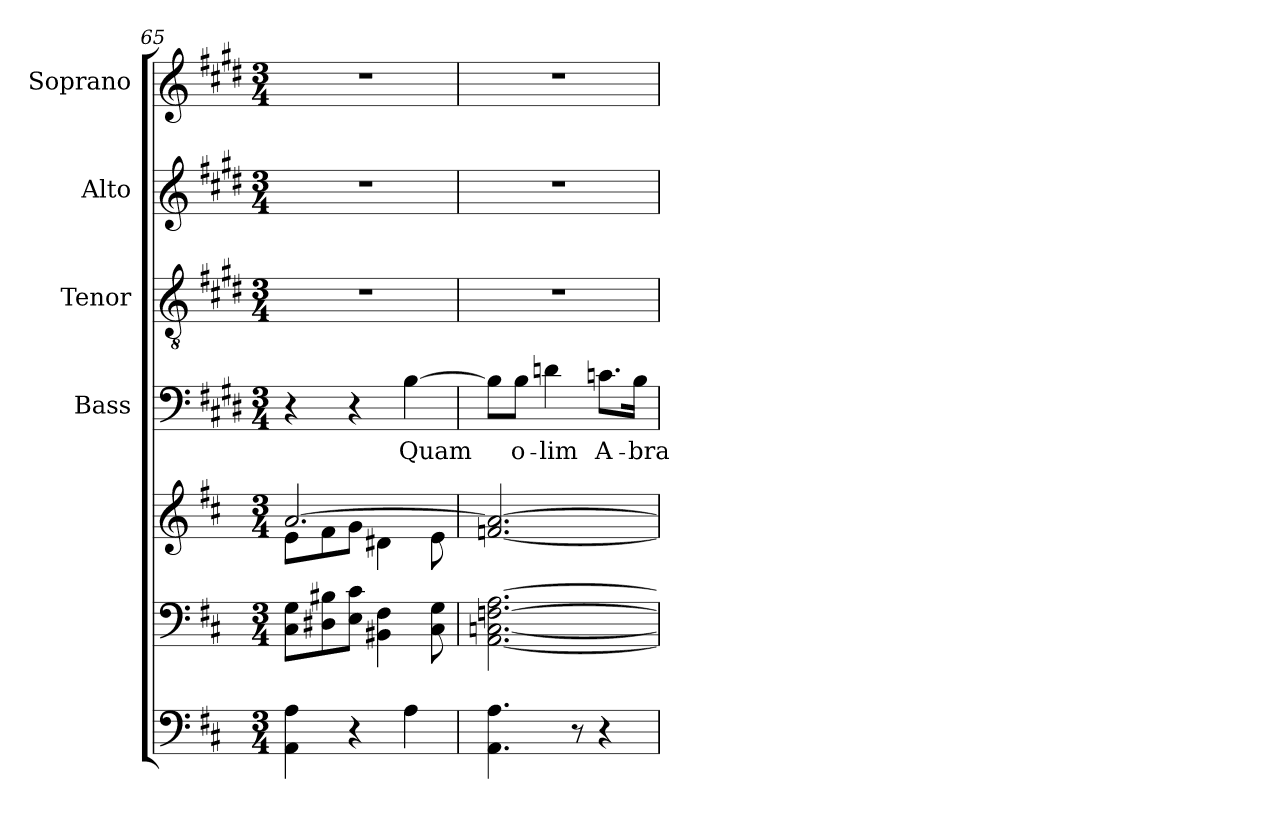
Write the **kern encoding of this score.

**kern	**kern	**kern	**kern	**text	**kern	**kern	**kern
*part6	*part5	*part5	*part4	*part4	*part3	*part2	*part1
*staff7	*staff6	*staff5	*staff4	*staff4	*staff3	*staff2	*staff1
*	*	*	*I"Bass	*	*I"Tenor	*I"Alto	*I"Soprano
*	*	*	*I'B	*	*I'T	*I'A	*I'S
!!LO:PB:g=z
*clefF4	*clefF4	*clefG2	*clefF4	*	*clefGv2	*clefG2	*clefG2
*	*	*	*ITrd1c2	*	*ITrd1c2	*ITrd1c2	*ITrd1c2
*k[f#c#]	*k[f#c#]	*k[f#c#]	*k[f#c#]	*	*k[f#c#]	*k[f#c#]	*k[f#c#]
*D:	*D:	*D:	*D:	*	*D:	*D:	*D:
*M3/4	*M3/4	*M3/4	*M3/4	*	*M3/4	*M3/4	*M3/4
=65	=65	=65	=65	=65	=65	=65	=65
*	*	*^	*	*	*	*	*
4AA\ 4A\	8C#\ 8G\L	[>2.a/	8e\L	4r	.	2.r	2.r	2.r
.	8D#X\ 8B#X\	.	8f#\	.	.	.	.	.
4r	8E\ 8c#\J	.	8g\J	4r	.	.	.	.
.	4BB#X\ 4F#\	.	4d#X\	.	.	.	.	.
4A\	.	.	.	[4A\	Quam	.	.	.
.	8C#\ 8G\	.	8e\	.	.	.	.	.
*	*	*v	*v	*	*	*	*	*
=66	=66	=66	=66	=66	=66	=66	=66
4.AA\ 4.A\	[2.AA\ [2.Cn\ [2.Fn\ [2.A\	[2.fn/ 2.a/_	8A\L]	.	2.r	2.r	2.r
.	.	.	8A\J	o-	.	.	.
.	.	.	4cn\	-lim	.	.	.
8r	.	.	.	.	.	.	.
4r	.	.	8.B-X\L	A-	.	.	.
.	.	.	16A\Jk	-bra-	.	.	.
=	=	=	=	=	=	=	=
*-	*-	*-	*-	*-	*-	*-	*-
